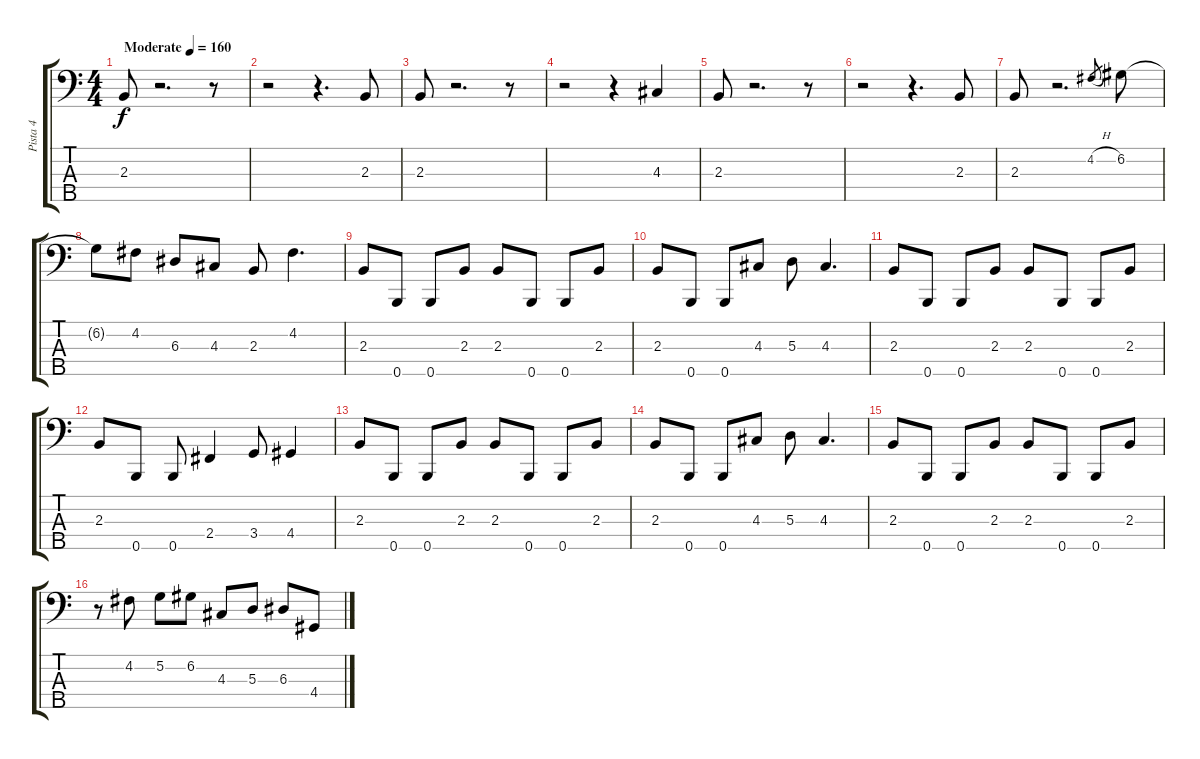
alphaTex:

\track ("Pista 4" "Pista 4") {instrument electricbassfinger}
\staff {score tabs}
\tuning (G2 D2 A1 E1 B0) {hide}
\ts (4 4)
\tempo (160 "Moderate")
\clef f4
\ks c
2.3.8{dy f instrument electricbassfinger} r.2{d} r.8 |
r.2 r.4{d} 2.3.8 |
2.3.8 r.2{d} r.8 |
r.2 r.4 4.3.4 |
2.3.8 r.2{d} r.8 |
r.2 r.4{d} 2.3.8 |
2.3.8 r.2{d} 4.2{h}.8{gr} 6.2.8 |
6.2{t}.8 4.2.8 6.3.8 4.3.8 2.3.8 4.2.4{d} |
2.3.8 0.5.8 0.5.8 2.3.8 2.3.8 0.5.8 0.5.8 2.3.8 |
2.3.8 0.5.8 0.5.8 4.3.8 5.3.8 4.3.4{d} |
2.3.8 0.5.8 0.5.8 2.3.8 2.3.8 0.5.8 0.5.8 2.3.8 |
2.3.8 0.5.8 0.5.8 2.4.4 3.4.8 4.4.4 |
2.3.8 0.5.8 0.5.8 2.3.8 2.3.8 0.5.8 0.5.8 2.3.8 |
2.3.8 0.5.8 0.5.8 4.3.8 5.3.8 4.3.4{d} |
2.3.8 0.5.8 0.5.8 2.3.8 2.3.8 0.5.8 0.5.8 2.3.8 |
r.8 4.2.8 5.2.8 6.2.8 4.3.8 5.3.8 6.3.8 4.4.8
